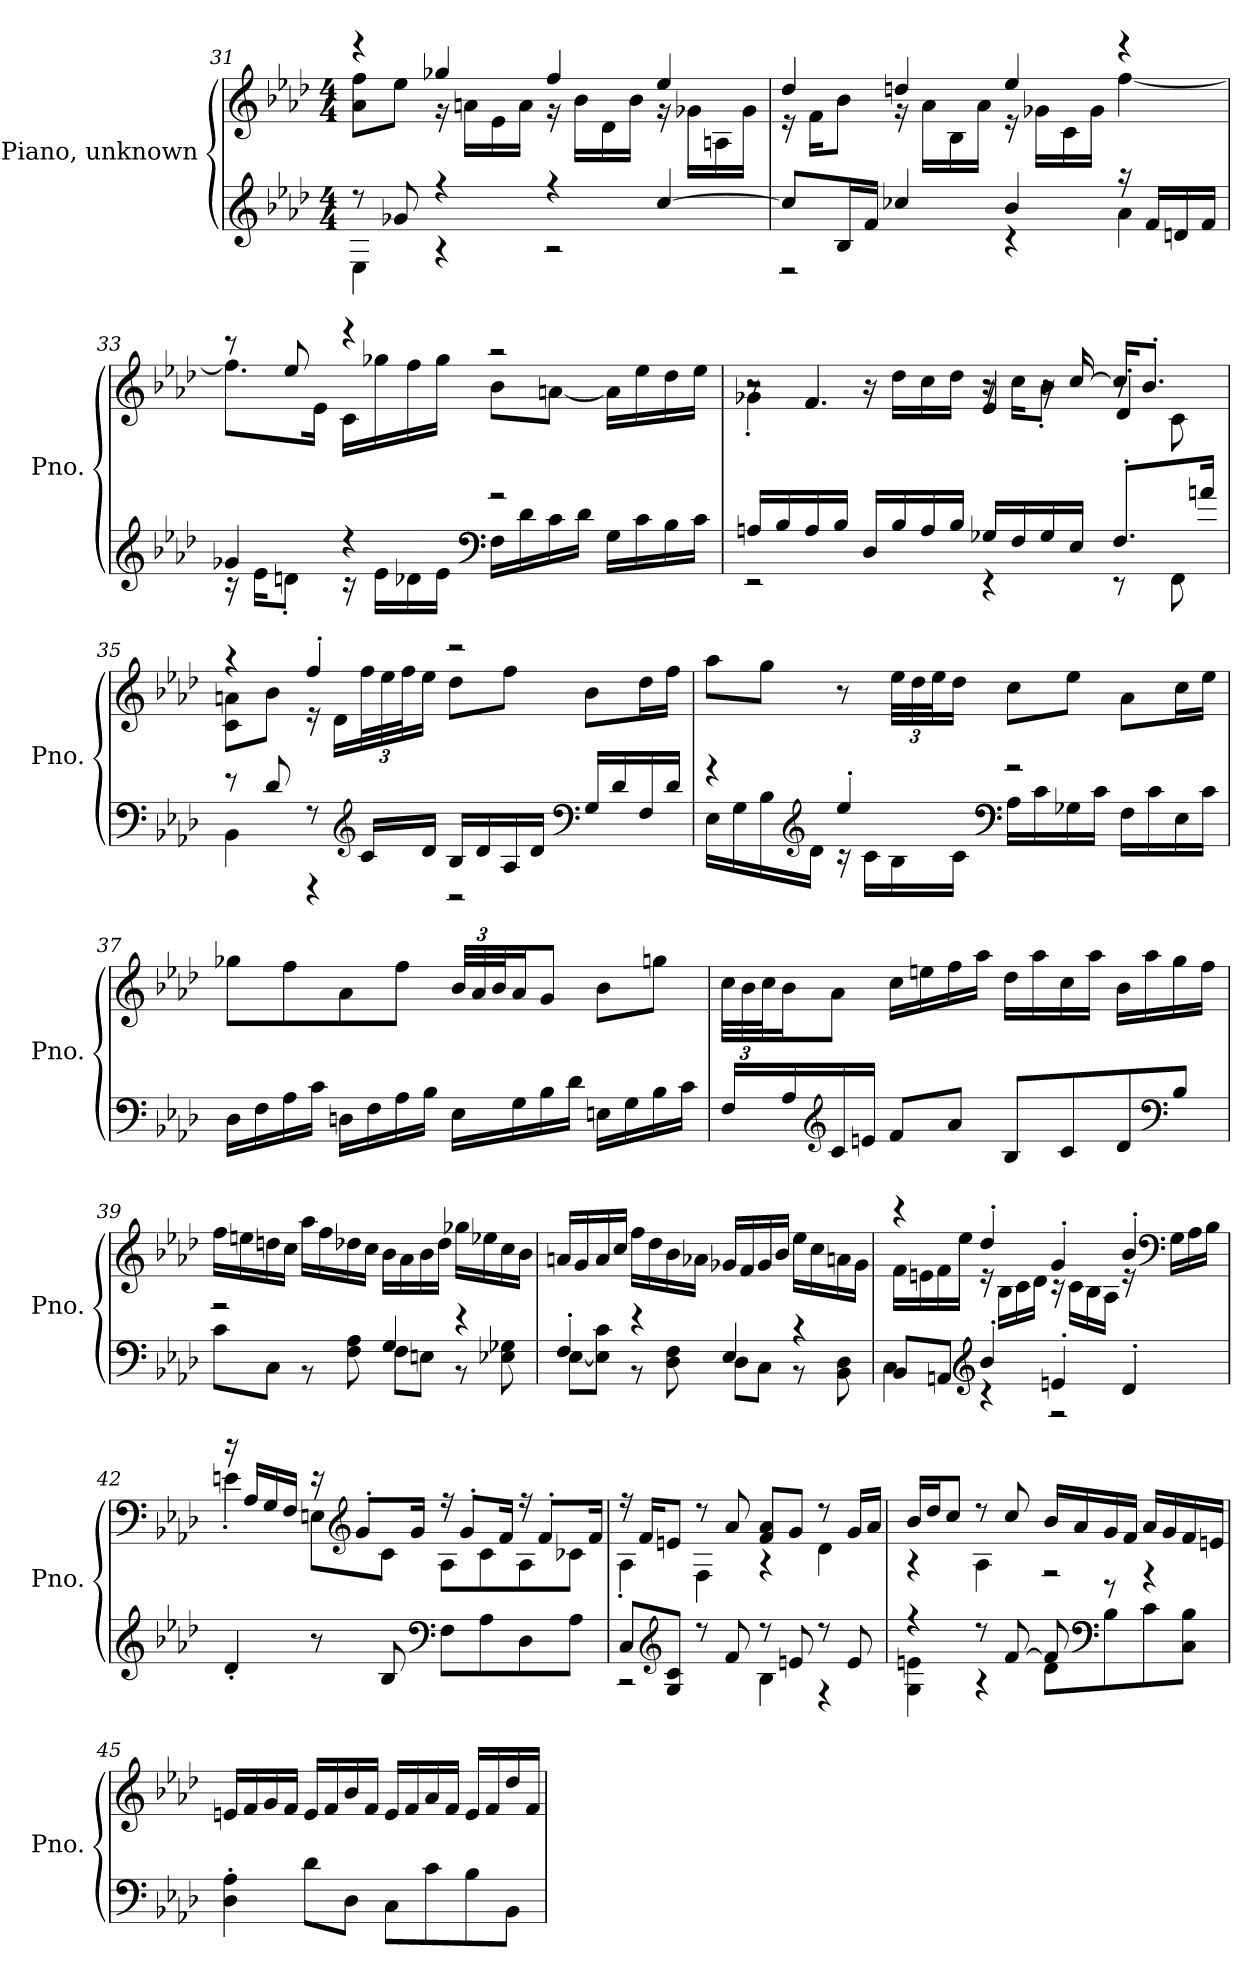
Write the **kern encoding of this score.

**kern	**kern
*part1	*part1
*staff2	*staff1
*I"Piano, unknown	*
*I'Pno.	*
*clefG2	*clefG2
*k[b-e-a-d-]	*k[b-e-a-d-]
*M4/4	*M4/4
=31	=31
*^	*^
8r	4E-\	4r	8a-\ 8ff\L
8g-X/	.	.	8ee-\J
4r	4r	4gg-X/	16r
.	.	.	16an\LL
.	.	.	16e-\
.	.	.	16a\JJ
4r	2r	4ff/	16r
.	.	.	16b-\LL
.	.	.	16d-\
.	.	.	16b-\JJ
[4cc/	.	4ee-/	16r
.	.	.	16g-X\LL
.	.	.	16An\
.	.	.	16g-\JJ
!!LO:LB:g=z	!!
=32	=32	=32	=32
8cc/L]	2r	4dd-/	16r
.	.	.	16f\KL
16B-/L	.	.	8b-\J
16f/JJ	.	.	.
4cc-X/	.	4ddn/	16r
.	.	.	16a-\LL
.	.	.	16B-\
.	.	.	16a-\JJ
4b-/	4r	4ee-/	16r
.	.	.	16g-X\LL
.	.	.	16c\
.	.	.	16g-\JJ
16r	4a-\	4r	[4ff\
16f/LL	.	.	.
16dn/	.	.	.
16f/JJ	.	.	.
=33	=33	=33	=33
4g-X/	16r	8r	8.ff\L]
.	16e-\KL	.	.
.	8dn'\J	8ee-/	.
.	.	.	16e-\Jk
4r	16r	4r	16c\LL
.	16e-\LL	.	16gg-X\
.	16d-X\	.	16ff\
.	16e-\JJ	.	16gg-\JJ
*clefF4	*	*	*
2r	16F\LL	2r	8b-\L
.	16d-\	.	.
.	16c\	.	[8an\J
.	16d-\JJ	.	.
.	16G\LL	.	16a\LL]
.	16c\	.	16ee-\
.	16B-\	.	16dd-\
.	16c\JJ	.	16ee-\JJ
!!LO:LB:g=z
=34	=34	=34	=34
*	*	*	*^
16An/LL	2r	2r	4g-X'\	8r
16B-/	.	.	.	.
16A/	.	.	.	4.f/
16B-/JJ	.	.	.	.
16D-/LL	.	.	16r	.
16B-/	.	.	16dd-\LL	.
16A/	.	.	16cc\	.
16B-/JJ	.	.	16dd-\JJ	.
16G-X/LL	4r	8r	16r	4e-/
16F/	.	.	16cc\KL	.
16G-/	.	16r	8b-'\J	.
16E-/JJ	.	[16cc/	.	.
8.F'/L	8r	16cc/KL]	8r	4d-'/
.	.	8.b-'/J	.	.
.	8FF\	.	8c\	.
16an/Jk	.	.	.	.
*	*	*	*v	*v
=35	=35	=35	=35
8r	4BB-\	4r	8c\ 8an\L
8d-/	.	.	8b-\J
8r	4r	4ff'/	16r
.	.	.	16d-\LL
*clefG2	*	*	*
*	*	*	*Xbrackettup
16c/LL	.	.	48ff\L
.	.	.	48ee-\
.	.	.	48ff\J
16d-/JJ	.	.	16ee-\JJ
16B-/LL	2r	2r	8dd-\L
16d-/	.	.	.
16A-/	.	.	8ff\J
16d-/JJ	.	.	.
*clefF4	*	*	*
16G/LL	.	.	8b-\L
16d-/	.	.	.
16F/	.	.	16dd-\L
16d-/JJ	.	.	16ff\JJ
*	*	*v	*v
!!LO:LB:g=z
=36	=36	=36
4r	16E-\LL	8aa-\L
.	16G\	.
.	16B-\	8gg\J
*clefG2	*	*
.	16d-\JJ	.
4ee-'/	16r	8r
.	16c\LL	.
.	16B-\	48ee-\LLL
.	.	48dd-\
.	.	48ee-\J
.	16c\JJ	16dd-\JJ
*clefF4	*	*
2r	16A-\LL	8cc\L
.	16c\	.
.	16G-X\	8ee-\J
.	16c\JJ	.
.	16F\LL	8a-\L
.	16c\	.
.	16E-\	16cc\L
.	16c\JJ	16ee-\JJ
*v	*v	*
=37	=37
16D-\LL	8gg-X\L
16F\	.
16A-\	8ff\
16c\JJ	.
16Dn\LL	8a-\
16F\	.
16A-\	8ff\J
16B-\JJ	.
16E-\LL	48b-/LLL
.	48a-/
.	48b-/J
16G\	16a-/J
16B-\	8g/J
16d-\JJ	.
16En\LL	8b-\L
16G\	.
16B-\	8ggn\J
16c\JJ	.
!!LO:LB:g=z
=38	=38
16F/LL	48cc\LLL
.	48b-\
.	48cc\J
16A-/	16b-\J
*clefG2	*
16c/	8a-\J
16en/JJ	.
8f/L	16cc\LL
.	16een\
8a-/J	16ff\
.	16aa-\JJ
8B-/L	16dd-\LL
.	16aa-\
8c/	16cc\
.	16aa-\JJ
8d-/	16b-\LL
.	16aa-\
*clefF4	*
8B-/J	16gg\
.	16ff\JJ
=39	=39
*^	*
2r	8c\L	16ff\LL
.	.	16een\
.	8C\J	16ddn\
.	.	16cc\JJ
.	8r	16aa-\LL
.	.	16ff\
.	8F\ 8A-\	16dd-X\
.	.	16cc\JJ
4G/	8F\L	16b-\LL
.	.	16a-\
.	8En\J	16b-\
.	.	16dd-\JJ
4r	8r	16gg-X\LL
.	.	16ee-X\
.	8E-X\ 8G-X\	16cc\
.	.	16b-\JJ
!!LO:PB:g=z
=40	=40	=40
4F'/	[8E-\L	16an/LL
.	.	16g/
.	8E-\] 8c\J	16a/
.	.	16cc/JJ
4r	8r	16ff\LL
.	.	16dd-\
.	8D-\ 8F\	16b-\
.	.	16a-X\JJ
4E-/	8D-\L	16g-X/LL
.	.	16f/
.	8C\J	16g-/
.	.	16b-/JJ
4r	8r	16ee-\LL
.	.	16cc\
.	8BB-\ 8D-\	16an\
.	.	16g-\JJ
=41	=41	=41
*	*	*^
8BB-/L	4C\	4r	16f\LL
.	.	.	16en\
8AAn/J	.	.	16f\
.	.	.	16ee-\JJ
*clefG2	*	*	*
4b-'/	4r	4dd-'/	16r
.	.	.	16B-\LL
.	.	.	16c\
.	.	.	16d-\JJ
4en'/	2r	4g'/	16r
.	.	.	16c\LL
.	.	.	16B-\
.	.	.	16A-\JJ
4d-'/	.	4b-'/	16r
*	*	*clefF4	*
.	.	.	16G\LL
.	.	.	16A-\
.	.	.	16B-\JJ
*v	*v	*	*
!!LO:LB:g=z	!!
=42	=42	=42
4d-'/	16r	4en'\
.	16A-/LL	.
.	16G/	.
.	16F/JJ	.
8r	16r	8En\L
*	*clefG2	*
.	8g'/L	.
8B-/	.	8c\J
.	16g/Jk	.
*clefF4	*	*
8F\L	16r	8A-\L
.	8g'/L	.
8A-\	.	8c\
.	16f/Jk	.
8D-\	16r	8A-\
.	8f'/L	.
8A-\J	.	8c-X\J
.	16f/Jk	.
=43	=43	=43
*^	*	*
8C/L	2r	16r	4A-'\
.	.	16f/KL	.
*clefG2	*	*	*
8G/ 8c/J	.	8en/J	.
8r	.	8r	4F\
8f/	.	8a-/	.
8r	4B-\	8f/ 8a-/L	4r
8en/	.	8g/J	.
8r	4r	8r	4d-\
8e/	.	16g/LL	.
.	.	16a-/JJ	.
!!LO:LB:g=z	!!
=44	=44	=44	=44
4r	4G\ 4en\	16b-/LL	4r
.	.	16dd-/J	.
.	.	8cc/J	.
8r	4r	8r	4A-\
[8f/	.	8cc/	.
8f/]	8d-\L	16b-/LL	2r
.	.	16a-/	.
*clefF4	*	*	*
8r	8B-\	16g/	.
.	.	16f/JJ	.
4r	8c\	16a-/LL	.
.	.	16g/	.
.	8C\ 8B-\J	16f/	.
.	.	16en/JJ	.
*v	*v	*	*
*	*v	*v
=45	=45
4D-\' 4A-\'	16en/LL
.	16f/
.	16g/
.	16f/JJ
8d-\L	16e/LL
.	16f/
8D-\J	16b-/
.	16f/JJ
8C\L	16e/LL
.	16f/
8c\	16a-/
.	16f/JJ
8B-\	16e/LL
.	16f/
8BB-\J	16dd-/
.	16f/JJ
=	=
*-	*-
